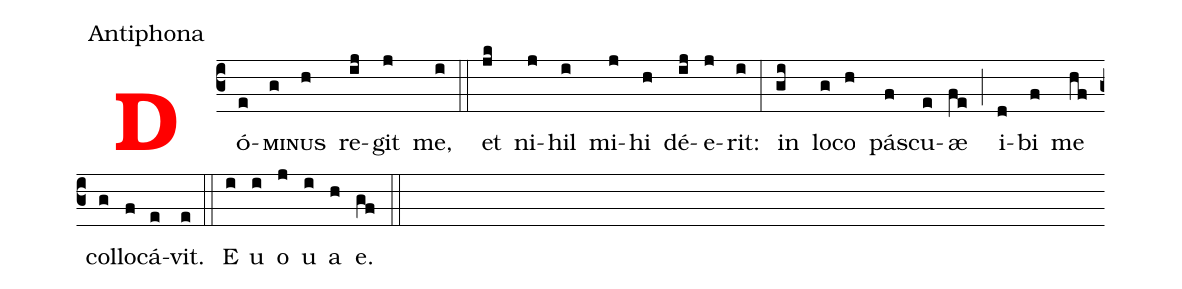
office-part: Antiphona;
%%
<v>\bf\textcolor{red}{D}</v><v>\sc{ó}</v>(c3e)<v>\sc{mi}</v>(g)<v>\sc{nus}</v>(h) re(ij)git(j) me,(i) (::) et(jk) ni(j)hil(i) mi(j)hi(h) dé(ij)e(j)rit:(i) (:) in(gi) lo(g)co(h) pás(f)cu(e)æ(fe) (;) i(d)bi(f) me(hf) col(g)lo(f)cá(e)vit.(e) (::) E(i) u(i) o(j) u(i) a(h) e.(gf) (::)
